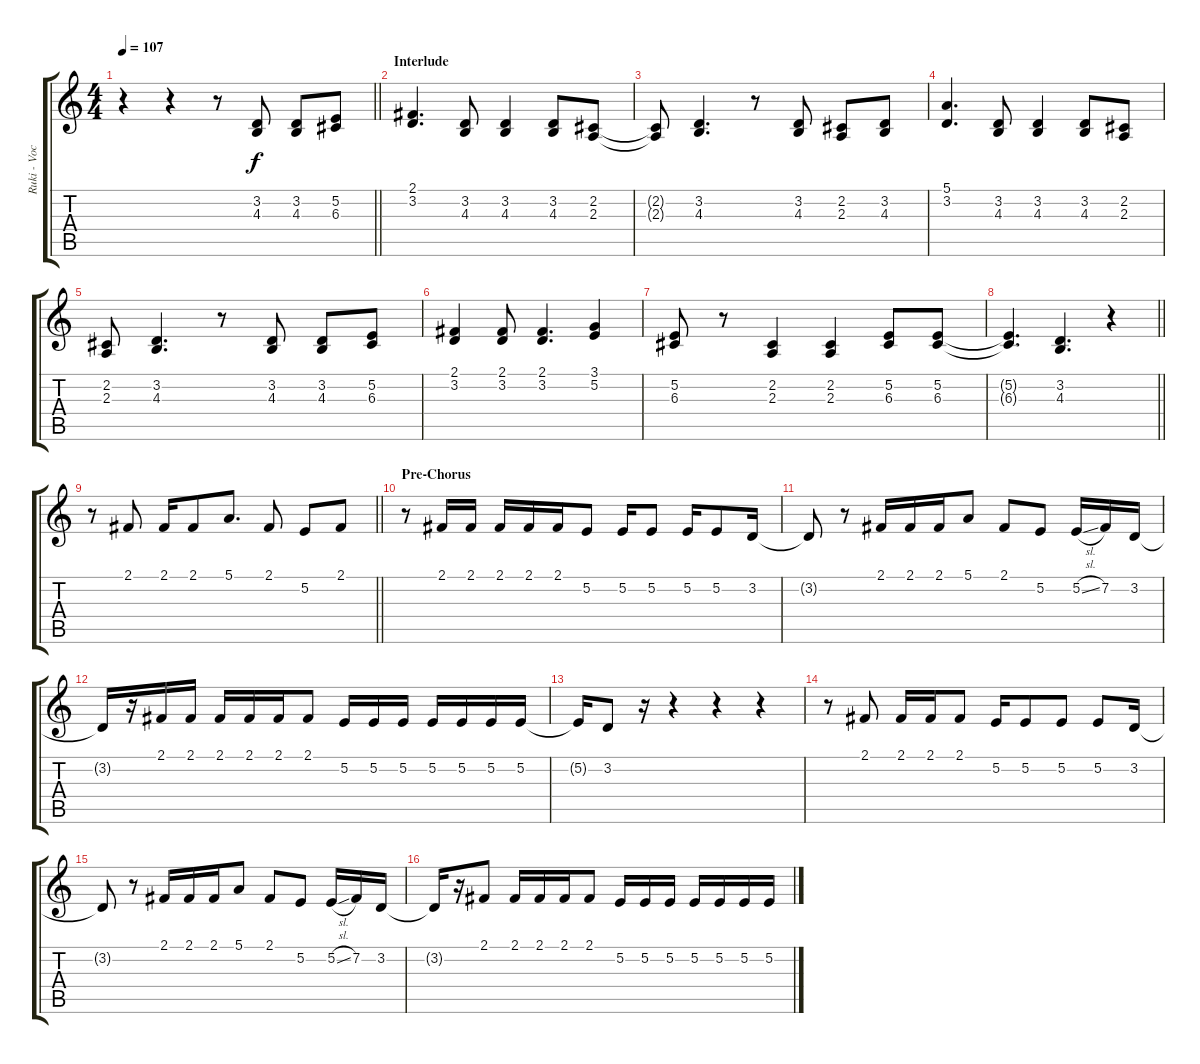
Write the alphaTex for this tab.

\track ("Ruki - Vocals" "Ruki - Voc") {instrument lead6voice}
\staff {score tabs}
\tuning (E4 B3 G3 D3 A2 D2) {hide}
\ts (4 4)
\tempo 107
\clef g2
\barLineRight lightlight
\ks c
r.4{dy f} r.4 r.8 (3.2 4.3).8 (3.2 4.3).8 (5.2 6.3).8 |
\section ("" "Interlude")
(2.1 3.2).4{d} (3.2 4.3).8 (3.2 4.3).4 (3.2 4.3).8 (2.2 2.3).8 |
(2.2{t} 2.3{t}).8 (3.2 4.3).4{d} r.8 (3.2 4.3).8 (2.2 2.3).8 (3.2 4.3).8 |
(5.1 3.2).4{d} (3.2 4.3).8 (3.2 4.3).4 (3.2 4.3).8 (2.2 2.3).8 |
(2.2 2.3).8 (3.2 4.3).4{d} r.8 (3.2 4.3).8 (3.2 4.3).8 (5.2 6.3).8 |
(2.1 3.2).4 (2.1 3.2).8 (2.1 3.2).4{d} (3.1 5.2).4 |
(5.2 6.3).8 r.8 (2.2 2.3).4 (2.2 2.3).4 (5.2 6.3).8 (5.2 6.3).8 |
\barLineRight lightlight
(5.2{t} 6.3{t}).4{d} (3.2 4.3).4{d} r.4 |
\barLineRight lightlight
r.8{instrument synthvoice} 2.1.8 2.1.16 2.1.8 5.1.8{d} 2.1.8 5.2.8 2.1.8 |
\section ("" "Pre-Chorus")
r.8{instrument lead6voice} 2.1.16 2.1.16 2.1.16 2.1.16 2.1.16 5.2.8 5.2.16 5.2.8 5.2.16 5.2.8 3.2.16 |
3.2{t}.8 r.8 2.1.16 2.1.16 2.1.16 5.1.8 2.1.8 5.2.8 5.2{sl}.16 7.2.16 3.2.16 |
3.2{t}.16 r.16 2.1.16 2.1.16 2.1.16 2.1.16 2.1.16 2.1.8 5.2.16 5.2.16 5.2.16 5.2.16 5.2.16 5.2.16 5.2.16 |
5.2{t}.16 3.2.8 r.16 r.4 r.4 r.4 |
r.8 2.1.8 2.1.16 2.1.16 2.1.8 5.2.16 5.2.8 5.2.8 5.2.8 3.2.16 |
3.2{t}.8 r.8 2.1.16 2.1.16 2.1.16 5.1.8 2.1.8 5.2.8 5.2{sl}.16 7.2.16 3.2.16 |
3.2{t}.16 r.16 2.1.8 2.1.16 2.1.16 2.1.16 2.1.8 5.2.16 5.2.16 5.2.16 5.2.16 5.2.16 5.2.16 5.2.16
